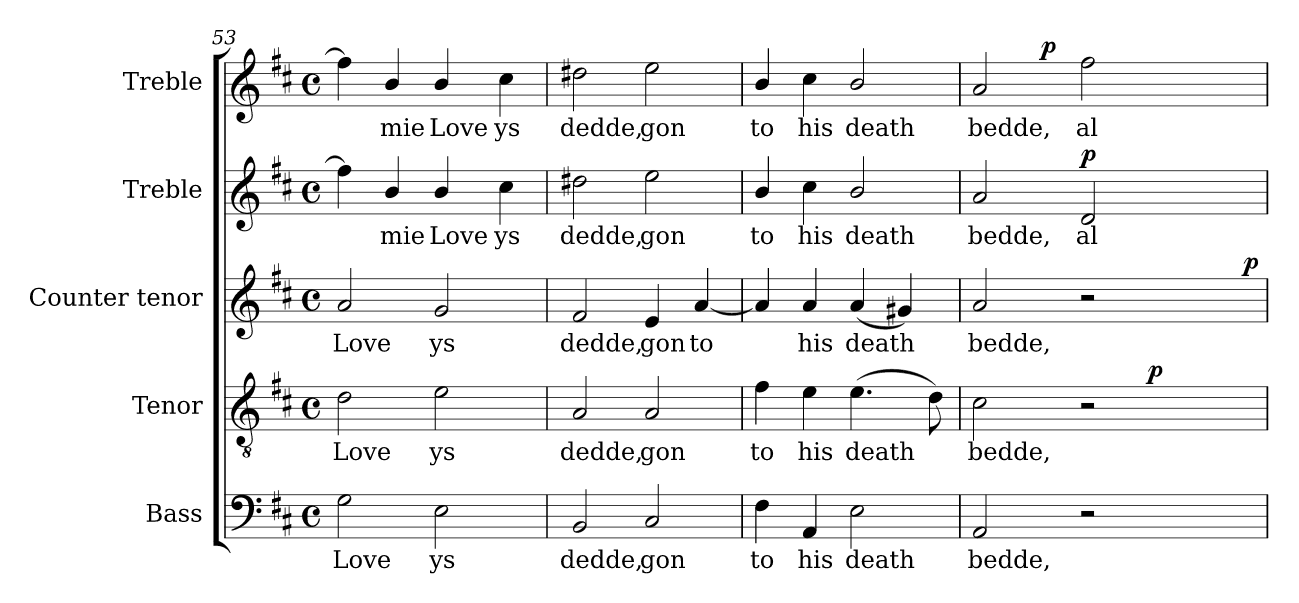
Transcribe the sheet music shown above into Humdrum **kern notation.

**kern	**text	**kern	**text	**dynam	**kern	**text	**dynam	**kern	**text	**dynam	**kern	**text	**dynam
*part5	*part5	*part4	*part4	*part4	*part3	*part3	*part3	*part2	*part2	*part2	*part1	*part1	*part1
*staff5	*staff5	*staff4	*staff4	*staff4	*staff3	*staff3	*staff3	*staff2	*staff2	*staff2	*staff1	*staff1	*staff1
*I"Bass	*	*I"Tenor	*	*	*I"Counter tenor	*	*	*I"Treble	*	*	*I"Treble	*	*
*I'B.	*	*I'T.	*	*	*	*	*	*	*	*	*	*	*
*clefF4	*	*clefGv2	*	*	*clefG2	*	*	*clefG2	*	*	*clefG2	*	*
*	*	*ITrd7c12	*	*	*	*	*	*	*	*	*	*	*
*k[f#c#]	*	*k[f#c#]	*	*	*k[f#c#]	*	*	*k[f#c#]	*	*	*k[f#c#]	*	*
*D:	*	*D:	*	*	*D:	*	*	*D:	*	*	*D:	*	*
*M4/4	*	*M4/4	*	*	*M4/4	*	*	*M4/4	*	*	*M4/4	*	*
*met(c)	*	*met(c)	*	*	*met(c)	*	*	*met(c)	*	*	*met(c)	*	*
=53	=53	=53	=53	=53	=53	=53	=53	=53	=53	=53	=53	=53	=53
!	!LO:LY:b:color=#000000	!	!	!	!	!	!	!	!	!	!	!	!
!	!	!	!LO:LY:b:color=#000000	!	!	!	!	!	!	!	!	!	!
!	!	!	!	!	!	!LO:LY:b:color=#000000	!	!	!	!	!	!	!
2Gi\	Love	2Di\	Love	.	2ai/	Love	.	4ff#i\]	.	.	4ff#i\]	.	.
!	!	!	!	!	!	!	!	!	!LO:LY:b:color=#000000	!	!	!	!
!	!	!	!	!	!	!	!	!	!	!	!	!LO:LY:b:color=#000000	!
.	.	.	.	.	.	.	.	4bi/	mie	.	4bi/	mie	.
!	!LO:LY:b:color=#000000	!	!	!	!	!	!	!	!	!	!	!	!
!	!	!	!LO:LY:b:color=#000000	!	!	!	!	!	!	!	!	!	!
!	!	!	!	!	!	!LO:LY:b:color=#000000	!	!	!	!	!	!	!
!	!	!	!	!	!	!	!	!	!LO:LY:b:color=#000000	!	!	!	!
!	!	!	!	!	!	!	!	!	!	!	!	!LO:LY:b:color=#000000	!
2Ei\	ys	2Ei\	ys	.	2gi/	ys	.	4bi/	Love	.	4bi/	Love	.
!	!	!	!	!	!	!	!	!	!LO:LY:b:color=#000000	!	!	!	!
!	!	!	!	!	!	!	!	!	!	!	!	!LO:LY:b:color=#000000	!
.	.	.	.	.	.	.	.	4cc#i\	ys	.	4cc#i\	ys	.
=54	=54	=54	=54	=54	=54	=54	=54	=54	=54	=54	=54	=54	=54
!	!LO:LY:b:color=#000000	!	!	!	!	!	!	!	!	!	!	!	!
!	!	!	!LO:LY:b:color=#000000	!	!	!	!	!	!	!	!	!	!
!	!	!	!	!	!	!LO:LY:b:color=#000000	!	!	!	!	!	!	!
!	!	!	!	!	!	!	!	!	!LO:LY:b:color=#000000	!	!	!	!
!	!	!	!	!	!	!	!	!	!	!	!	!LO:LY:b:color=#000000	!
2BBi/	dedde,	2AAi/	dedde,	.	2f#i/	dedde,	.	2dd#Xi\	dedde,	.	2dd#Xi\	dedde,	.
!	!LO:LY:b:color=#000000	!	!	!	!	!	!	!	!	!	!	!	!
!	!	!	!LO:LY:b:color=#000000	!	!	!	!	!	!	!	!	!	!
!	!	!	!	!	!	!LO:LY:b:color=#000000	!	!	!	!	!	!	!
!	!	!	!	!	!	!	!	!	!LO:LY:b:color=#000000	!	!	!	!
!	!	!	!	!	!	!	!	!	!	!	!	!LO:LY:b:color=#000000	!
2C#i/	gon	2AAi/	gon	.	4ei/	gon	.	2eei\	gon	.	2eei\	gon	.
!	!	!	!	!	!	!LO:LY:b:color=#000000	!	!	!	!	!	!	!
.	.	.	.	.	[4ai/	to	.	.	.	.	.	.	.
=55	=55	=55	=55	=55	=55	=55	=55	=55	=55	=55	=55	=55	=55
!	!LO:LY:b:color=#000000	!	!	!	!	!	!	!	!	!	!	!	!
!	!	!	!LO:LY:b:color=#000000	!	!	!	!	!	!	!	!	!	!
!	!	!	!	!	!	!	!	!	!LO:LY:b:color=#000000	!	!	!	!
!	!	!	!	!	!	!	!	!	!	!	!	!LO:LY:b:color=#000000	!
4F#i\	to	4F#i\	to	.	4ai/]	.	.	4bi/	to	.	4bi/	to	.
!	!LO:LY:b:color=#000000	!	!	!	!	!	!	!	!	!	!	!	!
!	!	!	!LO:LY:b:color=#000000	!	!	!	!	!	!	!	!	!	!
!	!	!	!	!	!	!LO:LY:b:color=#000000	!	!	!	!	!	!	!
!	!	!	!	!	!	!	!	!	!LO:LY:b:color=#000000	!	!	!	!
!	!	!	!	!	!	!	!	!	!	!	!	!LO:LY:b:color=#000000	!
4AAi/	his	4Ei\	his	.	4ai/	his	.	4cc#i\	his	.	4cc#i\	his	.
!	!LO:LY:b:color=#000000	!	!	!	!	!	!	!	!	!	!	!	!
!	!	!	!LO:LY:b:color=#000000	!	!	!	!	!	!	!	!	!	!
!	!	!	!	!	!	!LO:LY:b:color=#000000	!	!	!	!	!	!	!
!	!	!	!	!	!	!	!	!	!LO:LY:b:color=#000000	!	!	!	!
!	!	!	!	!	!	!	!	!	!	!	!	!LO:LY:b:color=#000000	!
2Ei\	death	(4.Ei\	death	.	(4ai/	death	.	2bi/	death	.	2bi/	death	.
.	.	.	.	.	4g#Xi/)	.	.	.	.	.	.	.	.
.	.	8Di\)	.	.	.	.	.	.	.	.	.	.	.
=56	=56	=56	=56	=56	=56	=56	=56	=56	=56	=56	=56	=56	=56
!	!LO:LY:b:color=#000000	!	!	!	!	!	!	!	!	!	!	!	!
!	!	!	!LO:LY:b:color=#000000	!	!	!	!	!	!	!	!	!	!
!	!	!	!	!	!	!LO:LY:b:color=#000000	!	!	!	!	!	!	!
!	!	!	!	!	!	!	!	!	!LO:LY:b:color=#000000	!	!	!	!
!	!	!	!	!	!	!	!	!	!	!	!	!LO:LY:b:color=#000000	!
*	*	*^	*	*	*^	*	*	*	*	*	*^	*	*
2AAi/	bedde,	2C#i\	2ryy	bedde,	.	2ai/	2ryy	bedde,	.	2ai/	bedde,	.	2ai/	4ryy	bedde,	.
.	.	.	.	.	.	.	.	.	.	.	.	.	.	16ryy	.	.
.	.	.	.	.	.	.	.	.	.	.	.	.	.	2ryy	.	p
!	!	!	!	!	!	!	!	!	!	!	!LO:LY:b:color=#000000	!	!	!	!	!
!	!	!	!	!	!	!	!	!	!	!	!	!	!	!	!LO:LY:b:color=#000000	!
2r	.	2r	4ryy	.	.	2r	4ryy	.	.	2di/	al	p	2ff#i\	.	al	.
.	.	.	64ryy	.	.	.	8ryy	.	.	.	.	.	.	.	.	.
.	.	.	128ryy	.	.	.	.	.	.	.	.	.	.	.	.	.
.	.	.	256ryy	.	.	.	.	.	.	.	.	.	.	.	.	.
.	.	.	1024ryy	.	.	.	.	.	.	.	.	.	.	.	.	.
.	.	.	8ryy	.	p	.	.	.	.	.	.	.	.	.	.	.
.	.	.	.	.	.	.	.	.	.	.	.	.	.	8.ryy	.	.
.	.	.	.	.	.	.	16ryy	.	.	.	.	.	.	.	.	.
.	.	.	16ryy	.	.	.	.	.	.	.	.	.	.	.	.	.
.	.	.	.	.	.	.	32ryy	.	.	.	.	.	.	.	.	.
.	.	.	32ryy	.	.	.	.	.	.	.	.	.	.	.	.	.
.	.	.	.	.	.	.	64ryy	.	.	.	.	.	.	.	.	.
.	.	.	.	.	.	.	128...ryy	.	.	.	.	.	.	.	.	.
.	.	.	512.ryy	.	.	.	.	.	.	.	.	.	.	.	.	.
.	.	.	.	.	.	.	1024ryy	.	p	.	.	.	.	.	.	.
*	*	*v	*v	*	*	*	*	*	*	*	*	*	*v	*v	*	*
*	*	*	*	*	*v	*v	*	*	*	*	*	*	*	*
=	=	=	=	=	=	=	=	=	=	=	=	=	=
*-	*-	*-	*-	*-	*-	*-	*-	*-	*-	*-	*-	*-	*-
